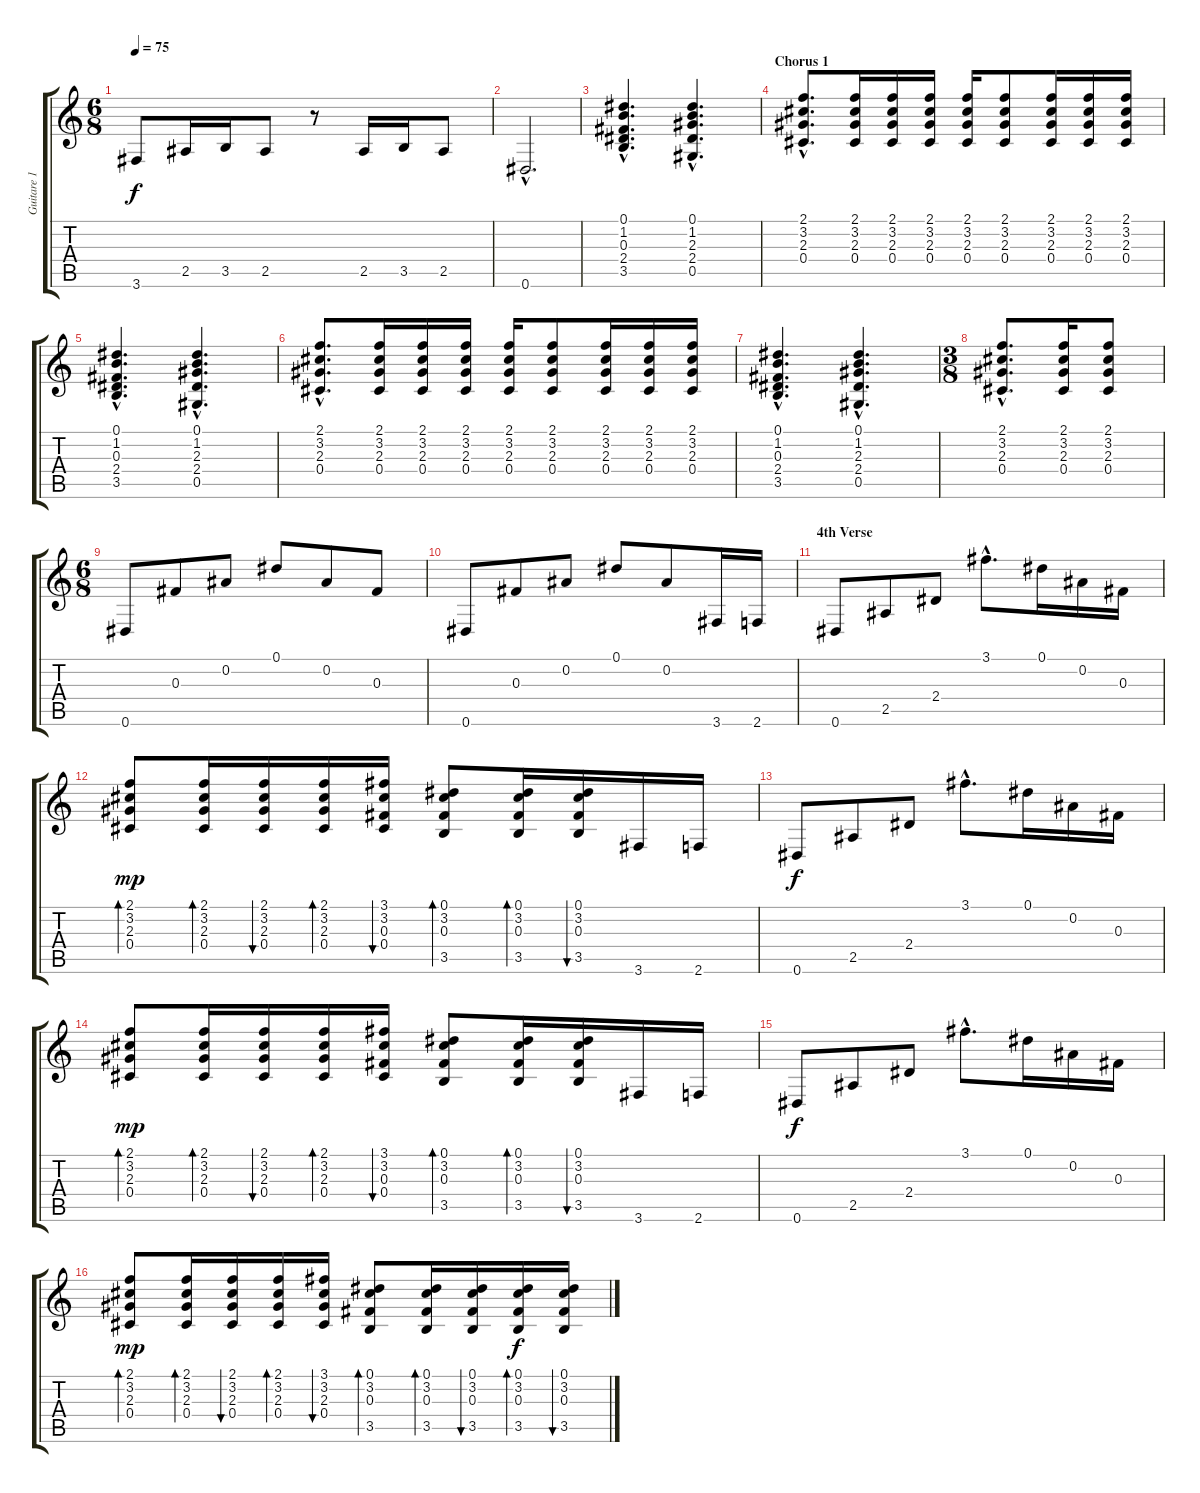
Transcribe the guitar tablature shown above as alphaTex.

\track ("Guitare 1 ( Kirk Hammett )" "Guitare 1 ") {instrument electricguitarclean}
\staff {score tabs}
\tuning (Eb4 Bb3 Gb3 Db3 Ab2 Eb2) {hide}
\ts (6 8)
\tempo 75
\clef g2
\ks c
3.6.8{dy f} 2.5.16 3.5.16 2.5.8 r.8 2.5.16 3.5.16 2.5.8 |
0.6{hac}.2{d} |
(0.1{hac} 1.2{hac} 0.3{hac} 2.4{hac} 3.5{hac}).4{d} (0.1{hac} 1.2{hac} 2.3{hac} 2.4{hac} 0.5{hac}).4{d} |
\section ("" "Chorus 1")
(2.1{hac} 3.2{hac} 2.3{hac} 0.4{hac}).8{d volume 8} (2.1 3.2 2.3 0.4).16 (2.1 3.2 2.3 0.4).16 (2.1 3.2 2.3 0.4).16 (2.1 3.2 2.3 0.4).16 (2.1 3.2 2.3 0.4).8 (2.1 3.2 2.3 0.4).16 (2.1 3.2 2.3 0.4).16 (2.1 3.2 2.3 0.4).16 |
(0.1{hac} 1.2{hac} 0.3{hac} 2.4{hac} 3.5{hac}).4{d} (0.1{hac} 1.2{hac} 2.3{hac} 2.4{hac} 0.5{hac}).4{d} |
(2.1{hac} 3.2{hac} 2.3{hac} 0.4{hac}).8{d} (2.1 3.2 2.3 0.4).16 (2.1 3.2 2.3 0.4).16 (2.1 3.2 2.3 0.4).16 (2.1 3.2 2.3 0.4).16 (2.1 3.2 2.3 0.4).8 (2.1 3.2 2.3 0.4).16 (2.1 3.2 2.3 0.4).16 (2.1 3.2 2.3 0.4).16 |
(0.1{hac} 1.2{hac} 0.3{hac} 2.4{hac} 3.5{hac}).4{d} (0.1{hac} 1.2{hac} 2.3{hac} 2.4{hac} 0.5{hac}).4{d} |
\ts (3 8)
(2.1{hac} 3.2{hac} 2.3{hac} 0.4{hac}).8{d} (2.1 3.2 2.3 0.4).16 (2.1 3.2 2.3 0.4).8 |
\ts (6 8)
0.6.8 0.3.8 0.2.8 0.1.8 0.2.8 0.3.8 |
0.6.8 0.3.8 0.2.8 0.1.8 0.2.8 3.6.16 2.6.16 |
\section ("" "4th Verse")
0.6.8{volume 8} 2.5.8 2.4.8 3.1{hac}.8{d} 0.1.16 0.2.16 0.3.16 |
(2.1 3.2 2.3 0.4).8{bd 30 dy mp} (2.1 3.2 2.3 0.4).16{bd 30} (2.1 3.2 2.3 0.4).16{bu 30} (2.1 3.2 2.3 0.4).16{bd 30} (3.1 3.2 0.3 0.4).16{bu 30} (0.1 3.2 0.3 3.5).8{bd 30} (0.1 3.2 0.3 3.5).16{bd 30} (0.1 3.2 0.3 3.5).16{bu 30} 3.6.16 2.6.16 |
0.6.8{dy f} 2.5.8 2.4.8 3.1{hac}.8{d} 0.1.16 0.2.16 0.3.16 |
(2.1 3.2 2.3 0.4).8{bd 30 dy mp} (2.1 3.2 2.3 0.4).16{bd 30} (2.1 3.2 2.3 0.4).16{bu 30} (2.1 3.2 2.3 0.4).16{bd 30} (3.1 3.2 0.3 0.4).16{bu 30} (0.1 3.2 0.3 3.5).8{bd 30} (0.1 3.2 0.3 3.5).16{bd 30} (0.1 3.2 0.3 3.5).16{bu 30} 3.6.16 2.6.16 |
0.6.8{dy f} 2.5.8 2.4.8 3.1{hac}.8{d} 0.1.16 0.2.16 0.3.16 |
(2.1 3.2 2.3 0.4).8{bd 30 dy mp} (2.1 3.2 2.3 0.4).16{bd 30} (2.1 3.2 2.3 0.4).16{bu 30} (2.1 3.2 2.3 0.4).16{bd 30} (3.1 3.2 2.3 0.4).16{bu 30} (0.1 3.2 0.3 3.5).8{bd 30} (0.1 3.2 0.3 3.5).16{bd 30} (0.1 3.2 0.3 3.5).16{bu 30} (0.1 3.2 0.3 3.5).16{bd 30 dy f} (0.1 3.2 0.3 3.5).16{bu 30}
